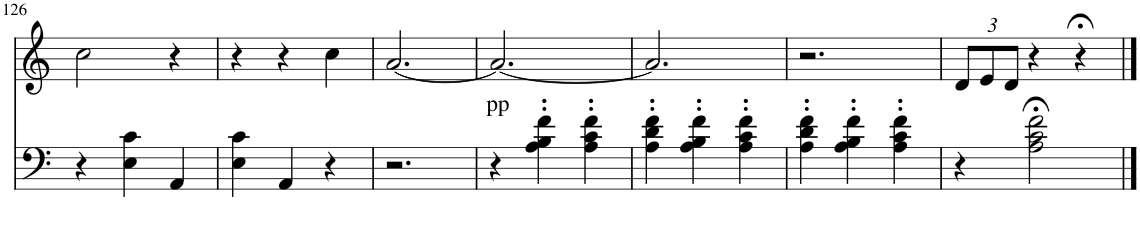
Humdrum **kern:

**kern	**kern	**text
*part2	*part1	*part1
*staff2	*staff1	*staff1
*I"Piano	*I"Piano	*
*I'Pno	*I'Pno	*
!!LO:PB:g=z
*clefF4	*clefG2	*
*k[]	*k[]	*
*M3/4	*M3/4	*
=126	=126	=126
4r	2cc\	.
4E\ 4c\	.	.
4AA/	4r	.
=127	=127	=127
4E\ 4c\	4r	.
4AA/	4r	.
4r	4cc\	.
=128	=128	=128
2.r	[2.a/	.
=129	=129	=129
!	!	!LO:LY:b
4r	2.a/_	pp
4A\' 4B\' 4f\'	.	.
4A\' 4c\' 4f\'	.	.
=130	=130	=130
4A\' 4d\' 4f\'	2.a/]	.
4A\' 4B\' 4f\'	.	.
4A\' 4c\' 4f\'	.	.
=131	=131	=131
4A\' 4d\' 4f\'	2.r	.
4A\' 4B\' 4f\'	.	.
4A\' 4c\' 4f\'	.	.
=132	=132	=132
*	*Xbrackettup	*
4r	12d/L	.
.	12e/	.
.	12d/J	.
2A\;< 2c\;< 2f\;<	4r	.
.	4r;<	.
==	==	==
*-	*-	*-
